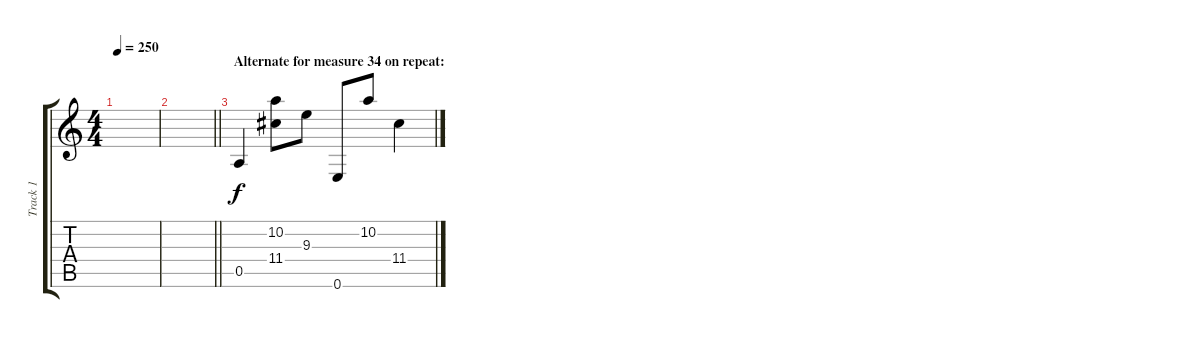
\track ("Track 1" "Track 1") {instrument acousticguitarsteel}
\staff {score tabs}
\tuning (E4 B3 G3 D3 A2 E2) {hide}
\ts (4 4)
\tempo 250
\clef g2
\ks c
|
\barLineRight lightlight
|
\section ("" "Alternate for measure 34 on repeat:")
0.5.4 (10.2 11.4).8 9.3.8 0.6.8 10.2.8 11.4.4
